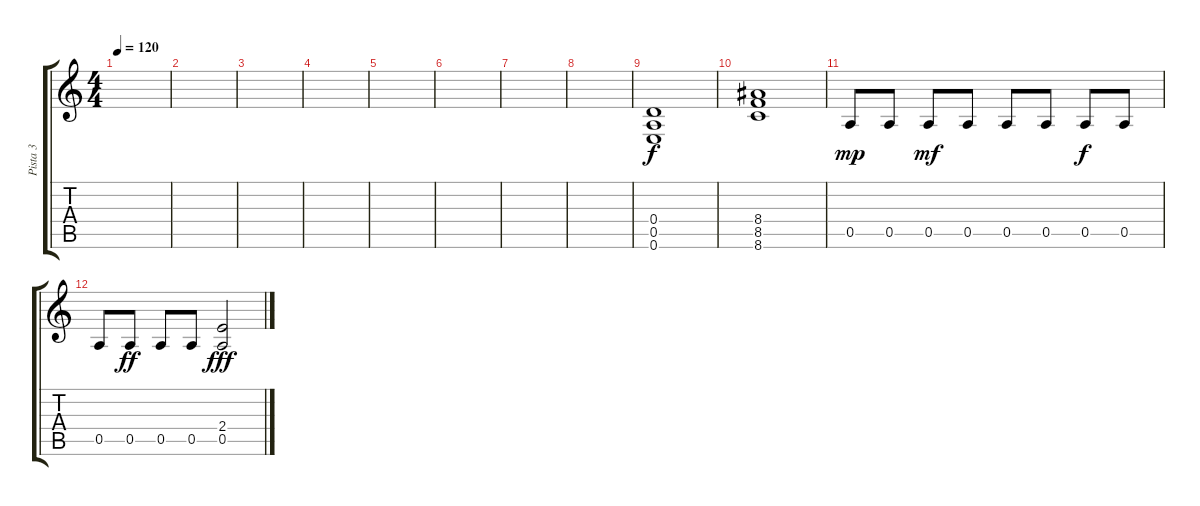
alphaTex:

\track ("Pista 3" "Pista 3") {instrument distortionguitar}
\staff {score tabs}
\tuning (E4 B3 G3 D3 A2 E2) {hide}
\ts (4 4)
\tempo 120
\clef g2
\ks c
|
|
|
|
|
|
|
|
(0.4 0.5 0.6).1 |
(8.4 8.5 8.6).1 |
0.5.8{dy mp} 0.5.8 0.5.8{dy mf} 0.5.8 0.5.8 0.5.8 0.5.8{dy f} 0.5.8 |
0.5.8 0.5.8{dy ff} 0.5.8 0.5.8 (2.4 0.5).2{dy fff}
